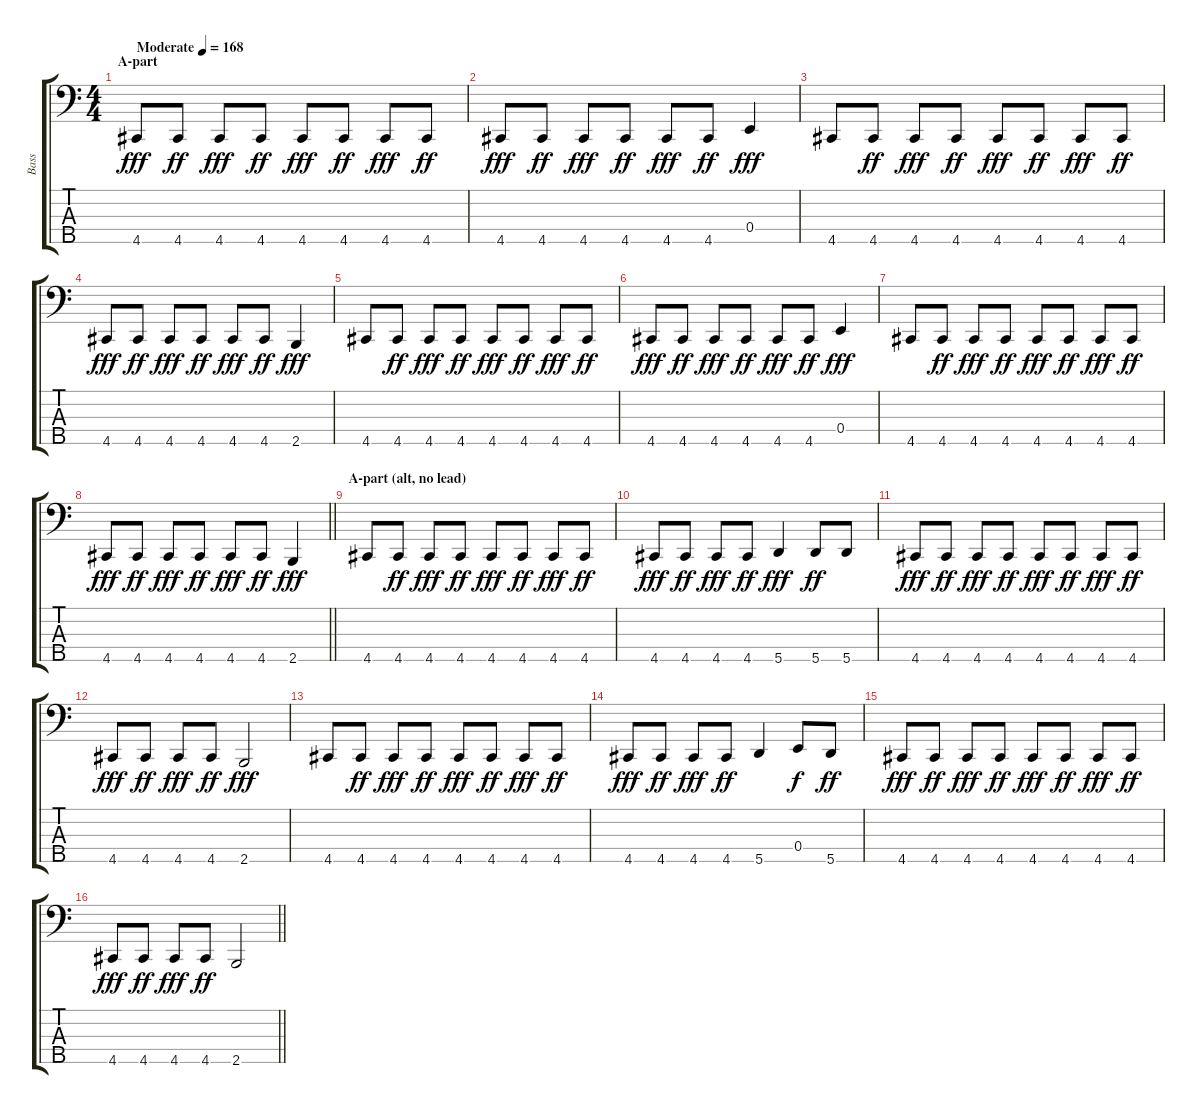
\track ("Bass" "Bass") {instrument electricbasspick}
\staff {score tabs}
\tuning (G2 D2 A1 E1 A0) {hide}
\ts (4 4)
\section ("" "A-part")
\tempo (168 "Moderate")
\clef f4
\ks c
4.5.8{dy fff instrument electricbasspick} 4.5.8{dy ff} 4.5.8{dy fff} 4.5.8{dy ff} 4.5.8{dy fff} 4.5.8{dy ff} 4.5.8{dy fff} 4.5.8{dy ff} |
4.5.8{dy fff} 4.5.8{dy ff} 4.5.8{dy fff} 4.5.8{dy ff} 4.5.8{dy fff} 4.5.8{dy ff} 0.4.4{dy fff} |
4.5.8 4.5.8{dy ff} 4.5.8{dy fff} 4.5.8{dy ff} 4.5.8{dy fff} 4.5.8{dy ff} 4.5.8{dy fff} 4.5.8{dy ff} |
4.5.8{dy fff} 4.5.8{dy ff} 4.5.8{dy fff} 4.5.8{dy ff} 4.5.8{dy fff} 4.5.8{dy ff} 2.5.4{dy fff} |
4.5.8 4.5.8{dy ff} 4.5.8{dy fff} 4.5.8{dy ff} 4.5.8{dy fff} 4.5.8{dy ff} 4.5.8{dy fff} 4.5.8{dy ff} |
4.5.8{dy fff} 4.5.8{dy ff} 4.5.8{dy fff} 4.5.8{dy ff} 4.5.8{dy fff} 4.5.8{dy ff} 0.4.4{dy fff} |
4.5.8 4.5.8{dy ff} 4.5.8{dy fff} 4.5.8{dy ff} 4.5.8{dy fff} 4.5.8{dy ff} 4.5.8{dy fff} 4.5.8{dy ff} |
\barLineRight lightlight
4.5.8{dy fff} 4.5.8{dy ff} 4.5.8{dy fff} 4.5.8{dy ff} 4.5.8{dy fff} 4.5.8{dy ff} 2.5.4{dy fff} |
\section ("" "A-part (alt, no lead)")
4.5.8 4.5.8{dy ff} 4.5.8{dy fff} 4.5.8{dy ff} 4.5.8{dy fff} 4.5.8{dy ff} 4.5.8{dy fff} 4.5.8{dy ff} |
4.5.8{dy fff} 4.5.8{dy ff} 4.5.8{dy fff} 4.5.8{dy ff} 5.5.4{dy fff} 5.5.8{dy ff} 5.5.8 |
4.5.8{dy fff} 4.5.8{dy ff} 4.5.8{dy fff} 4.5.8{dy ff} 4.5.8{dy fff} 4.5.8{dy ff} 4.5.8{dy fff} 4.5.8{dy ff} |
4.5.8{dy fff} 4.5.8{dy ff} 4.5.8{dy fff} 4.5.8{dy ff} 2.5.2{dy fff} |
4.5.8 4.5.8{dy ff} 4.5.8{dy fff} 4.5.8{dy ff} 4.5.8{dy fff} 4.5.8{dy ff} 4.5.8{dy fff} 4.5.8{dy ff} |
4.5.8{dy fff} 4.5.8{dy ff} 4.5.8{dy fff} 4.5.8{dy ff} 5.5.4 0.4.8{dy f} 5.5.8{dy ff} |
4.5.8{dy fff} 4.5.8{dy ff} 4.5.8{dy fff} 4.5.8{dy ff} 4.5.8{dy fff} 4.5.8{dy ff} 4.5.8{dy fff} 4.5.8{dy ff} |
\barLineRight lightlight
4.5.8{dy fff} 4.5.8{dy ff} 4.5.8{dy fff} 4.5.8{dy ff} 2.5.2
